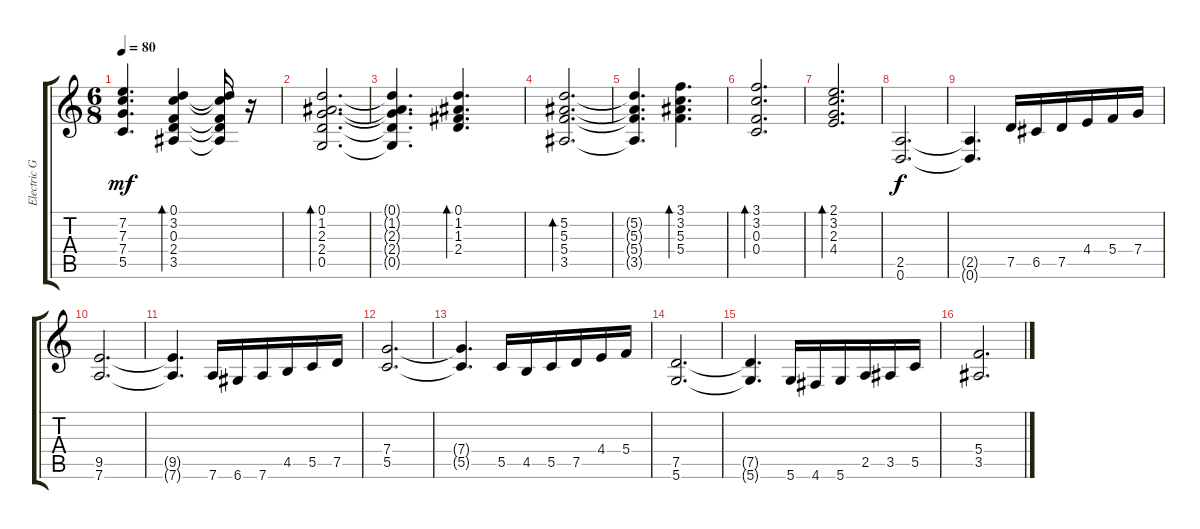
\track ("Electric Guitar 1" "Electric G") {instrument distortionguitar}
\staff {score tabs}
\tuning (D4 A3 F3 C3 G2 D2) {hide}
\ts (6 8)
\tempo 80
\clef g2
\ks c
(7.2{t} 7.3{t} 7.4{t} 5.5{t}).4{d dy mf} (0.1 3.2 0.3 2.4 3.5).4{bd 120} (0.1{t} 3.2{t} 0.3{t} 2.4{t} 3.5{t}).16 r.16 |
(0.1 1.2 2.3 2.4 0.5).2{d bd 120} |
(0.1{t} 1.2{t} 2.3{t} 2.4{t} 0.5{t}).4{d} (0.1 1.2 1.3 2.4).4{d bd 120} |
(5.2 5.3 5.4 3.5).2{d bd 120} |
(5.2{t} 5.3{t} 5.4{t} 3.5{t}).4{d} (3.1 3.2 5.3 5.4).4{d bd 120} |
(3.1 3.2 0.3 0.4).2{d bd 120} |
(2.1 3.2 2.3 4.4).2{d bd 120} |
(2.5 0.6).2{d dy f} |
(2.5{t} 0.6{t}).4{d} 7.5.16 6.5.16 7.5.16 4.4.16 5.4.16 7.4.16 |
(9.5 7.6).2{d} |
(9.5{t} 7.6{t}).4{d} 7.6.16 6.6.16 7.6.16 4.5.16 5.5.16 7.5.16 |
(7.4 5.5).2{d} |
(7.4{t} 5.5{t}).4{d} 5.5.16 4.5.16 5.5.16 7.5.16 4.4.16 5.4.16 |
(7.5 5.6).2{d} |
(7.5{t} 5.6{t}).4{d} 5.6.16 4.6.16 5.6.16 2.5.16 3.5.16 5.5.16 |
(5.4 3.5).2{d}
